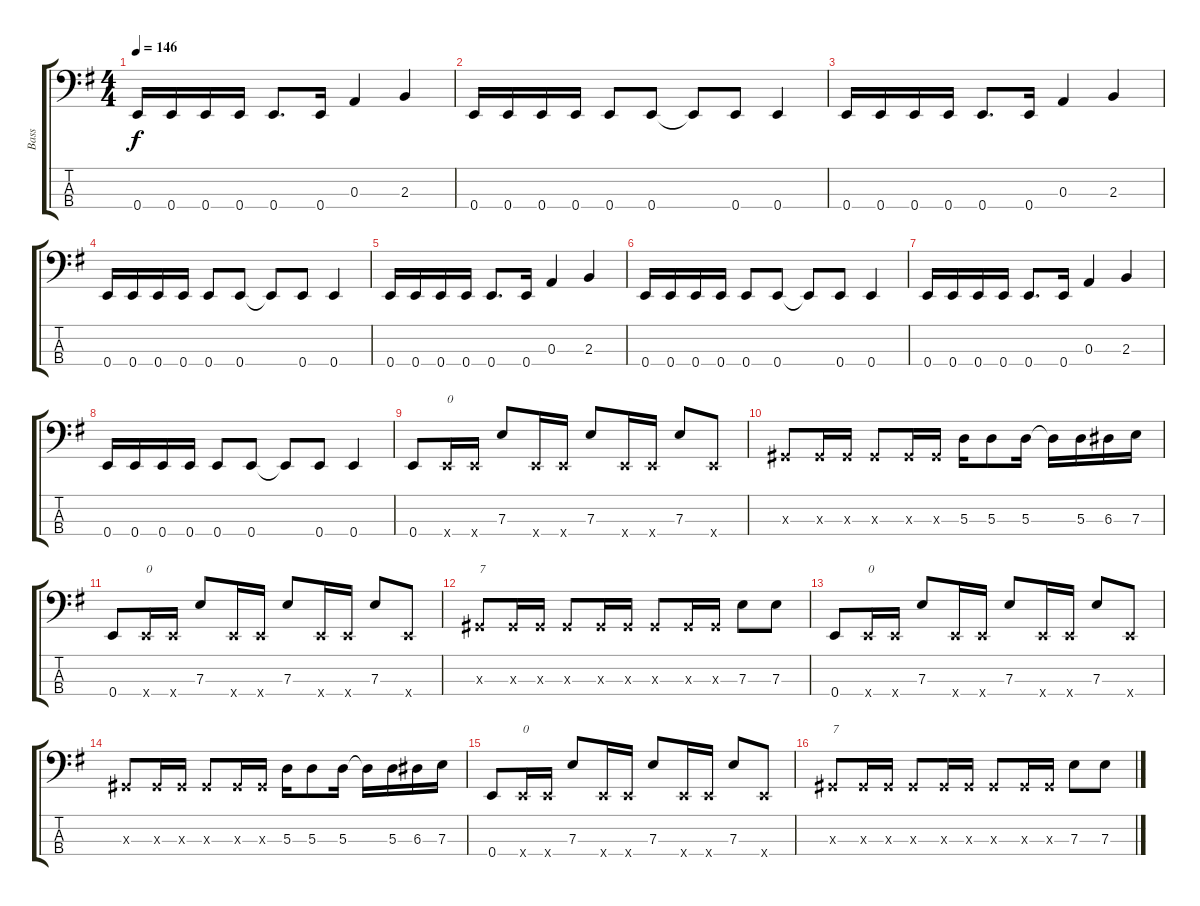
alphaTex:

\track ("Bass" "Bass") {instrument electricbassfinger}
\staff {score tabs}
\tuning (G2 D2 A1 E1) {hide}
\ts (4 4)
\tempo 146
\clef f4
\ks g
0.4.16{dy f} 0.4.16 0.4.16 0.4.16 0.4.8{d} 0.4.16 0.3.4 2.3.4 |
0.4.16 0.4.16 0.4.16 0.4.16 0.4.8 0.4.8 0.4{t}.8 0.4.8 0.4.4 |
0.4.16 0.4.16 0.4.16 0.4.16 0.4.8{d} 0.4.16 0.3.4 2.3.4 |
0.4.16 0.4.16 0.4.16 0.4.16 0.4.8 0.4.8 0.4{t}.8 0.4.8 0.4.4 |
0.4.16 0.4.16 0.4.16 0.4.16 0.4.8{d} 0.4.16 0.3.4 2.3.4 |
0.4.16 0.4.16 0.4.16 0.4.16 0.4.8 0.4.8 0.4{t}.8 0.4.8 0.4.4 |
0.4.16 0.4.16 0.4.16 0.4.16 0.4.8{d} 0.4.16 0.3.4 2.3.4 |
0.4.16 0.4.16 0.4.16 0.4.16 0.4.8 0.4.8 0.4{t}.8 0.4.8 0.4.4 |
0.4.8 0.4{x}.16{txt "0"} 0.4{x}.16 7.3.8 0.4{x}.16 0.4{x}.16 7.3.8 0.4{x}.16 0.4{x}.16 7.3.8 0.4{x}.8 |
-1.3{x}.8 -1.3{x}.16 -1.3{x}.16 -1.3{x}.8 -1.3{x}.16 -1.3{x}.16 5.3.16 5.3.8 5.3.16 5.3{t}.16 5.3.16 6.3.16 7.3.16 |
0.4.8 0.4{x}.16{txt "0"} 0.4{x}.16 7.3.8 0.4{x}.16 0.4{x}.16 7.3.8 0.4{x}.16 0.4{x}.16 7.3.8 0.4{x}.8 |
-1.3{x}.8{txt "7"} -1.3{x}.16 -1.3{x}.16 -1.3{x}.8 -1.3{x}.16 -1.3{x}.16 -1.3{x}.8 -1.3{x}.16 -1.3{x}.16 7.3.8 7.3.8 |
0.4.8 0.4{x}.16{txt "0"} 0.4{x}.16 7.3.8 0.4{x}.16 0.4{x}.16 7.3.8 0.4{x}.16 0.4{x}.16 7.3.8 0.4{x}.8 |
-1.3{x}.8 -1.3{x}.16 -1.3{x}.16 -1.3{x}.8 -1.3{x}.16 -1.3{x}.16 5.3.16 5.3.8 5.3.16 5.3{t}.16 5.3.16 6.3.16 7.3.16 |
0.4.8 0.4{x}.16{txt "0"} 0.4{x}.16 7.3.8 0.4{x}.16 0.4{x}.16 7.3.8 0.4{x}.16 0.4{x}.16 7.3.8 0.4{x}.8 |
-1.3{x}.8{txt "7"} -1.3{x}.16 -1.3{x}.16 -1.3{x}.8 -1.3{x}.16 -1.3{x}.16 -1.3{x}.8 -1.3{x}.16 -1.3{x}.16 7.3.8 7.3.8
